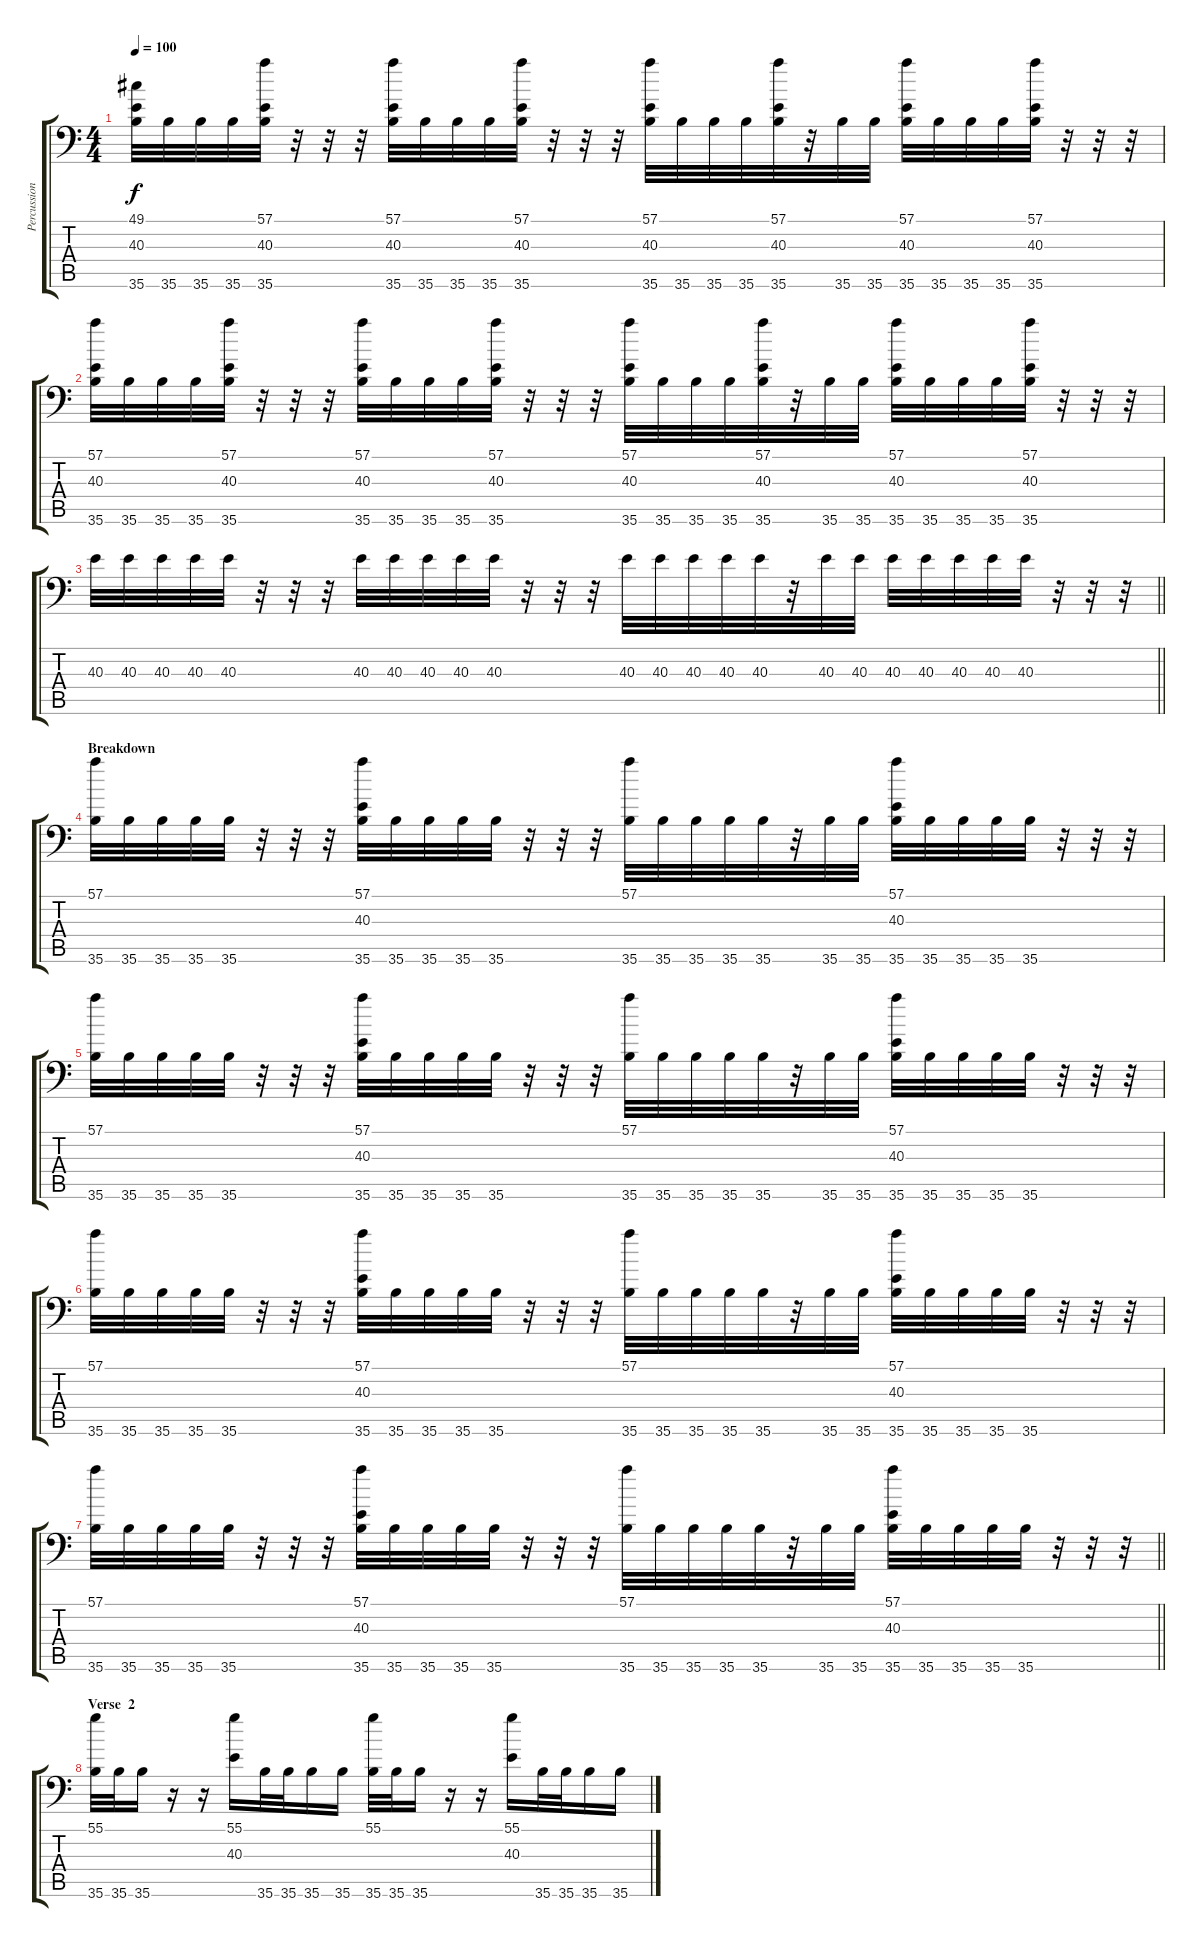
\track ("Percussion" "Percussion") {instrument acousticgrandpiano}
\staff {score tabs}
\tuning (C-1 C-1 C-1 C-1 C-1 C-1) {hide}
\ts (4 4)
\tempo 100
\clef f4
\ks c
(49.1 40.3 35.6).32{dy f} 35.6.32 35.6.32 35.6.32 (57.1 40.3 35.6).32 r.32 r.32 r.32 (57.1 40.3 35.6).32 35.6.32 35.6.32 35.6.32 (57.1 40.3 35.6).32 r.32 r.32 r.32 (57.1 40.3 35.6).32 35.6.32 35.6.32 35.6.32 (57.1 40.3 35.6).32 r.32 35.6.32 35.6.32 (57.1 40.3 35.6).32 35.6.32 35.6.32 35.6.32 (57.1 40.3 35.6).32 r.32 r.32 r.32 |
(57.1 40.3 35.6).32 35.6.32 35.6.32 35.6.32 (57.1 40.3 35.6).32 r.32 r.32 r.32 (57.1 40.3 35.6).32 35.6.32 35.6.32 35.6.32 (57.1 40.3 35.6).32 r.32 r.32 r.32 (57.1 40.3 35.6).32 35.6.32 35.6.32 35.6.32 (57.1 40.3 35.6).32 r.32 35.6.32 35.6.32 (57.1 40.3 35.6).32 35.6.32 35.6.32 35.6.32 (57.1 40.3 35.6).32 r.32 r.32 r.32 |
\barLineRight lightlight
40.3.32 40.3.32 40.3.32 40.3.32 40.3.32 r.32 r.32 r.32 40.3.32 40.3.32 40.3.32 40.3.32 40.3.32 r.32 r.32 r.32 40.3.32 40.3.32 40.3.32 40.3.32 40.3.32 r.32 40.3.32 40.3.32 40.3.32 40.3.32 40.3.32 40.3.32 40.3.32 r.32 r.32 r.32 |
\section ("" "Breakdown")
(57.1 35.6).32 35.6.32 35.6.32 35.6.32 35.6.32 r.32 r.32 r.32 (57.1 40.3 35.6).32 35.6.32 35.6.32 35.6.32 35.6.32 r.32 r.32 r.32 (57.1 35.6).32 35.6.32 35.6.32 35.6.32 35.6.32 r.32 35.6.32 35.6.32 (57.1 40.3 35.6).32 35.6.32 35.6.32 35.6.32 35.6.32 r.32 r.32 r.32 |
(57.1 35.6).32 35.6.32 35.6.32 35.6.32 35.6.32 r.32 r.32 r.32 (57.1 40.3 35.6).32 35.6.32 35.6.32 35.6.32 35.6.32 r.32 r.32 r.32 (57.1 35.6).32 35.6.32 35.6.32 35.6.32 35.6.32 r.32 35.6.32 35.6.32 (57.1 40.3 35.6).32 35.6.32 35.6.32 35.6.32 35.6.32 r.32 r.32 r.32 |
(57.1 35.6).32 35.6.32 35.6.32 35.6.32 35.6.32 r.32 r.32 r.32 (57.1 40.3 35.6).32 35.6.32 35.6.32 35.6.32 35.6.32 r.32 r.32 r.32 (57.1 35.6).32 35.6.32 35.6.32 35.6.32 35.6.32 r.32 35.6.32 35.6.32 (57.1 40.3 35.6).32 35.6.32 35.6.32 35.6.32 35.6.32 r.32 r.32 r.32 |
\barLineRight lightlight
(57.1 35.6).32 35.6.32 35.6.32 35.6.32 35.6.32 r.32 r.32 r.32 (57.1 40.3 35.6).32 35.6.32 35.6.32 35.6.32 35.6.32 r.32 r.32 r.32 (57.1 35.6).32 35.6.32 35.6.32 35.6.32 35.6.32 r.32 35.6.32 35.6.32 (57.1 40.3 35.6).32 35.6.32 35.6.32 35.6.32 35.6.32 r.32 r.32 r.32 |
\section ("" "Verse  2")
(55.1 35.6).32 35.6.32 35.6.16 r.16 r.16 (55.1 40.3).16 35.6.32 35.6.32 35.6.16 35.6.16 (55.1 35.6).32 35.6.32 35.6.16 r.16 r.16 (55.1 40.3).16 35.6.32 35.6.32 35.6.16 35.6.16
